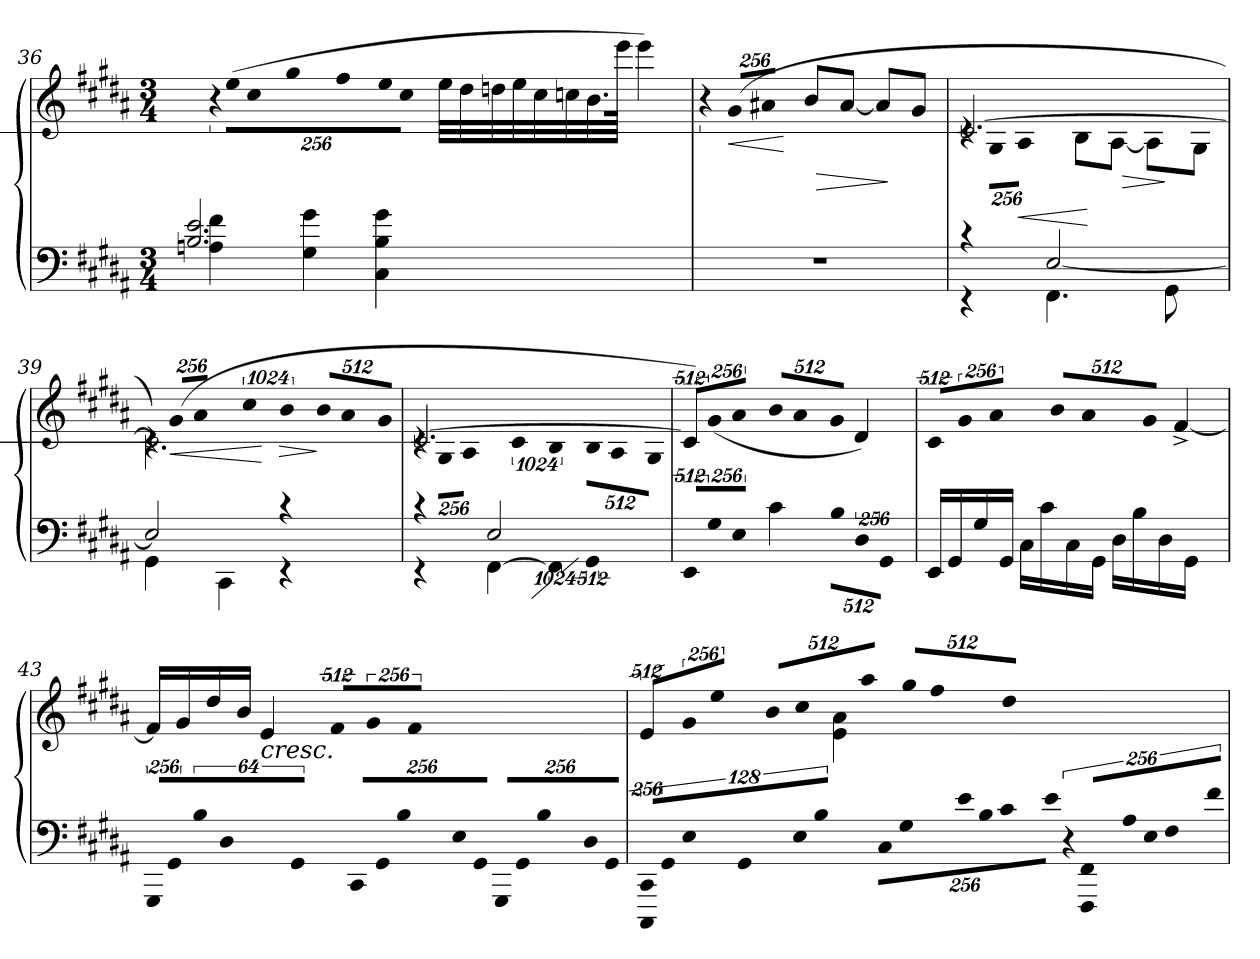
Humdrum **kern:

**kern	**kern	**dynam
*part1	*part1	*part1
*staff2	*staff1	*staff1/2
*clefF4	*clefG2	*
*k[f#c#g#d#a#]	*k[f#c#g#d#a#]	*
*g#:	*g#:	*
*M3/4	*M3/4	*
=36	=36	=36
*^	*	*
!	!	!LO:N:vis=16	!
4An\ 4f#\	2.B/ 2.e/	2048%73r	.
!	!	!LO:N:vis=16	!
.	.	(>4096%147ee\LL	.
!	!	!LO:N:vis=16	!
.	.	2048%73cc#\	.
!	!	!LO:N:vis=16	!
.	.	2048%73gg#\	.
!	!	!LO:N:vis=16	!
.	.	2048%73ff#\	.
!	!	!LO:N:vis=16	!
.	.	4096%147ee\	.
!	!	!LO:N:vis=16	!
.	.	2048%73cc#\JJ	.
4G#\ 4g#\	.	32ee\LLL	.
.	.	32dd#\	.
.	.	32ddn\	.
.	.	32ee\	.
.	.	32cc#\	.
.	.	32ccn\	.
.	.	32.b\	.
.	.	64eee\JJJk	.
4C#\ 4B\ 4g#\	.	4eee\)	.
*v	*v	*	*
=37	=37	=37
!	!LO:N:vis=8	!
2.r	4096%341r	.
!	!LO:N:vis=8	!LO:HP:b
.	(<2048%171g#/L	<
!	!LO:N:vis=8	!
.	4096%341a#X/J	.
.	8b/L	[
!	!	!LO:HP:b
.	[8a#/J	>
.	8a#/L]	.
.	8g#/J	]
!!LO:LB:g=z
=38	=38	=38
*^	*^	*
!	!	!	!LO:N:vis=8	!
4rc	4rEE	[>2.c#/	4096%341rc	.
!	!	!	!LO:N:vis=8	!
.	.	.	2048%171G#\L	.
!	!	!	!LO:N:vis=8	!LO:HP:b
.	.	.	4096%341A#\J	<
4.FF#\	[>2E/	.	8B\L	.
.	.	.	[<8A#\J	[
!	!	!	!	!LO:HP:b
.	.	.	8A#\L]	>
8GG#\	.	.	8G#\J	]
=39	=39	=39	=39	=39
!	!	!	!LO:N:vis=8	!
4GG#\	2E/]	2.c#\])	4096%341rc	.
!	!	!	!LO:N:vis=8	!LO:HP:b
.	.	.	(>2048%171g#/L	<
!	!	!	!LO:N:vis=8	!
.	.	.	4096%341a#/J	.
!	!	!	!LO:N:vis=4	!
4CC#\	.	.	4096%683cc#/	.
!	!	!	!LO:N:vis=8	!
.	.	.	4096%341b/	[
!	!	!	!LO:N:vis=8	!LO:HP:b
4rc	4rEE	.	4096%341b/L	>
!	!	!	!LO:N:vis=8	!
.	.	.	2048%171a#/	.
!	!	!	!LO:N:vis=8	!
.	.	.	4096%341g#/J	]
=40	=40	=40	=40	=40
!	!	!	!LO:N:vis=8	!
4rc	4rEE	[>2.c#/	4096%341rc	.
!	!	!	!LO:N:vis=8	!
.	.	.	2048%171G#\L	.
!	!	!	!LO:N:vis=8	!
.	.	.	4096%341A#\J	.
!	!	!	!LO:N:vis=4	!
[<4FF#\	2E/	.	4096%683c#\	.
!	!	!	!LO:N:vis=8	!
.	.	.	4096%341B\	.
!LO:N:vis=4	!	!	!LO:N:vis=8	!
4096%683FF#\]	.	.	4096%341B\L	.
!	!	!	!LO:N:vis=8	!
.	.	.	2048%171A#\	.
!LO:N:vis=8	!	!	!LO:N:vis=8	!
4096%341GG#\	.	.	4096%341G#\J	.
*v	*v	*	*	*
=41	=41	=41	=41
!LO:N:vis=8	!LO:N:vis=8	!	!
*	*v	*v	*
4096%341EE/L	4096%341c#/L])	.
!LO:N:vis=8	!LO:N:vis=8	!
2048%171G#/	(<2048%171g#/	.
!LO:N:vis=8	!LO:N:vis=8	!
4096%341E/J	4096%341a#/J	.
!	!LO:N:vis=8	!
4c#\	4096%341b/L	.
!	!LO:N:vis=8	!
.	2048%171a#/	.
!	!LO:N:vis=8	!
.	4096%341g#/J	.
!LO:N:vis=8	!	!
4096%341B\L	4d#/)	.
!LO:N:vis=8	!	!
2048%171D#\	.	.
!LO:N:vis=8	!	!
4096%341GG#\J	.	.
!!LO:LB:g=z
=42	=42	=42
!	!LO:N:vis=8	!
16EE/LL	4096%341c#/L	.
16GG#/	.	.
!	!LO:N:vis=8	!
.	2048%171g#/	.
16G#/	.	.
!	!LO:N:vis=8	!
.	4096%341a#/J	.
16GG#/JJ	.	.
!	!LO:N:vis=8	!
16C#\LL	4096%341b/L	.
16c#\	.	.
!	!LO:N:vis=8	!
.	2048%171a#/	.
16C#\	.	.
!	!LO:N:vis=8	!
.	4096%341g#/J	.
16GG#\JJ	.	.
16D#\LL	[4f#^</	.
16B\	.	.
16D#\	.	.
16GG#\JJ	.	.
=43	=43	=43
!LO:N:vis=16	!	!
4096%205GGG#/LL	16f#/LL]	.
!LO:N:vis=16	!	!
4096%205GG#/	.	.
.	16g#/	.
!LO:N:vis=16	!	!
1024%51B/	.	.
.	16dd#/	.
!LO:N:vis=16	!	!
4096%205D#/	.	.
.	16b/JJ	.
!LO:N:vis=16	!	!
4096%205GG#/JJ	.	.
!	!LO:TX:b:i:t=cresc.	!
!LO:N:vis=16	!	!
4096%205CC#/LL	4e/	.
!LO:N:vis=16	!	!
4096%205GG#/	.	.
!LO:N:vis=16	!	!
1024%51B/	.	.
!LO:N:vis=16	!	!
4096%205E/	.	.
!LO:N:vis=16	!	!
4096%205GG#/JJ	.	.
!LO:N:vis=16	!LO:N:vis=8	!
4096%205GGG#/LL	4096%341f#/L	.
!LO:N:vis=16	!	!
4096%205GG#/	.	.
!	!LO:N:vis=8	!
.	2048%171g#/	.
!LO:N:vis=16	!	!
1024%51B/	.	.
!LO:N:vis=16	!	!
4096%205D#/	.	.
!	!LO:N:vis=8	!
.	4096%341f#/J	.
!LO:N:vis=16	!	!
4096%205GG#/JJ	.	.
=44	=44	=44
!LO:N:vis=16	!LO:N:vis=8	!
*	*^	*
4096%171CCC#/ 4096%171CC#/LL	4096%341e/L	2ryy	.
!LO:N:vis=16	!	!	!
2048%85GG#/	.	.	.
!LO:N:vis=16	!LO:N:vis=8	!	!
4096%171E/	2048%171g#/	.	.
!LO:N:vis=16	!	!	!
4096%171GG#/	.	.	.
!LO:N:vis=16	!LO:N:vis=8	!	!
2048%85E/	4096%341ee/J	.	.
!LO:N:vis=16	!	!	!
4096%171B/JJ	.	.	.
!LO:N:vis=16	!LO:N:vis=8	!	!
4096%171C#\LL	4096%341b/L	.	.
!LO:N:vis=16	!	!	!
2048%85G#\	.	.	.
!LO:N:vis=16	!LO:N:vis=8	!	!
4096%171e\	2048%171cc#/	.	.
!LO:N:vis=16	!	!	!
4096%171B\	.	.	.
!LO:N:vis=16	!LO:N:vis=8	!	!
2048%85c#\	4096%341aa#/J	.	.
!LO:N:vis=16	!	!	!
4096%171e\JJ	.	.	.
!LO:N:vis=16	!LO:N:vis=8	!	!
4096%171r	4096%341gg#/L	4e\ 4a#\	.
!LO:N:vis=16	!	!	!
2048%85FFF#/ 2048%85FF#/LL	.	.	.
!LO:N:vis=16	!LO:N:vis=8	!	!
4096%171A#/	2048%171ff#/	.	.
!LO:N:vis=16	!	!	!
4096%171E/	.	.	.
!LO:N:vis=16	!LO:N:vis=8	!	!
2048%85F#/	4096%341dd#/J	.	.
!LO:N:vis=16	!	!	!
4096%171f#/JJ	.	.	.
*	*v	*v	*
=	=	=
*-	*-	*-
